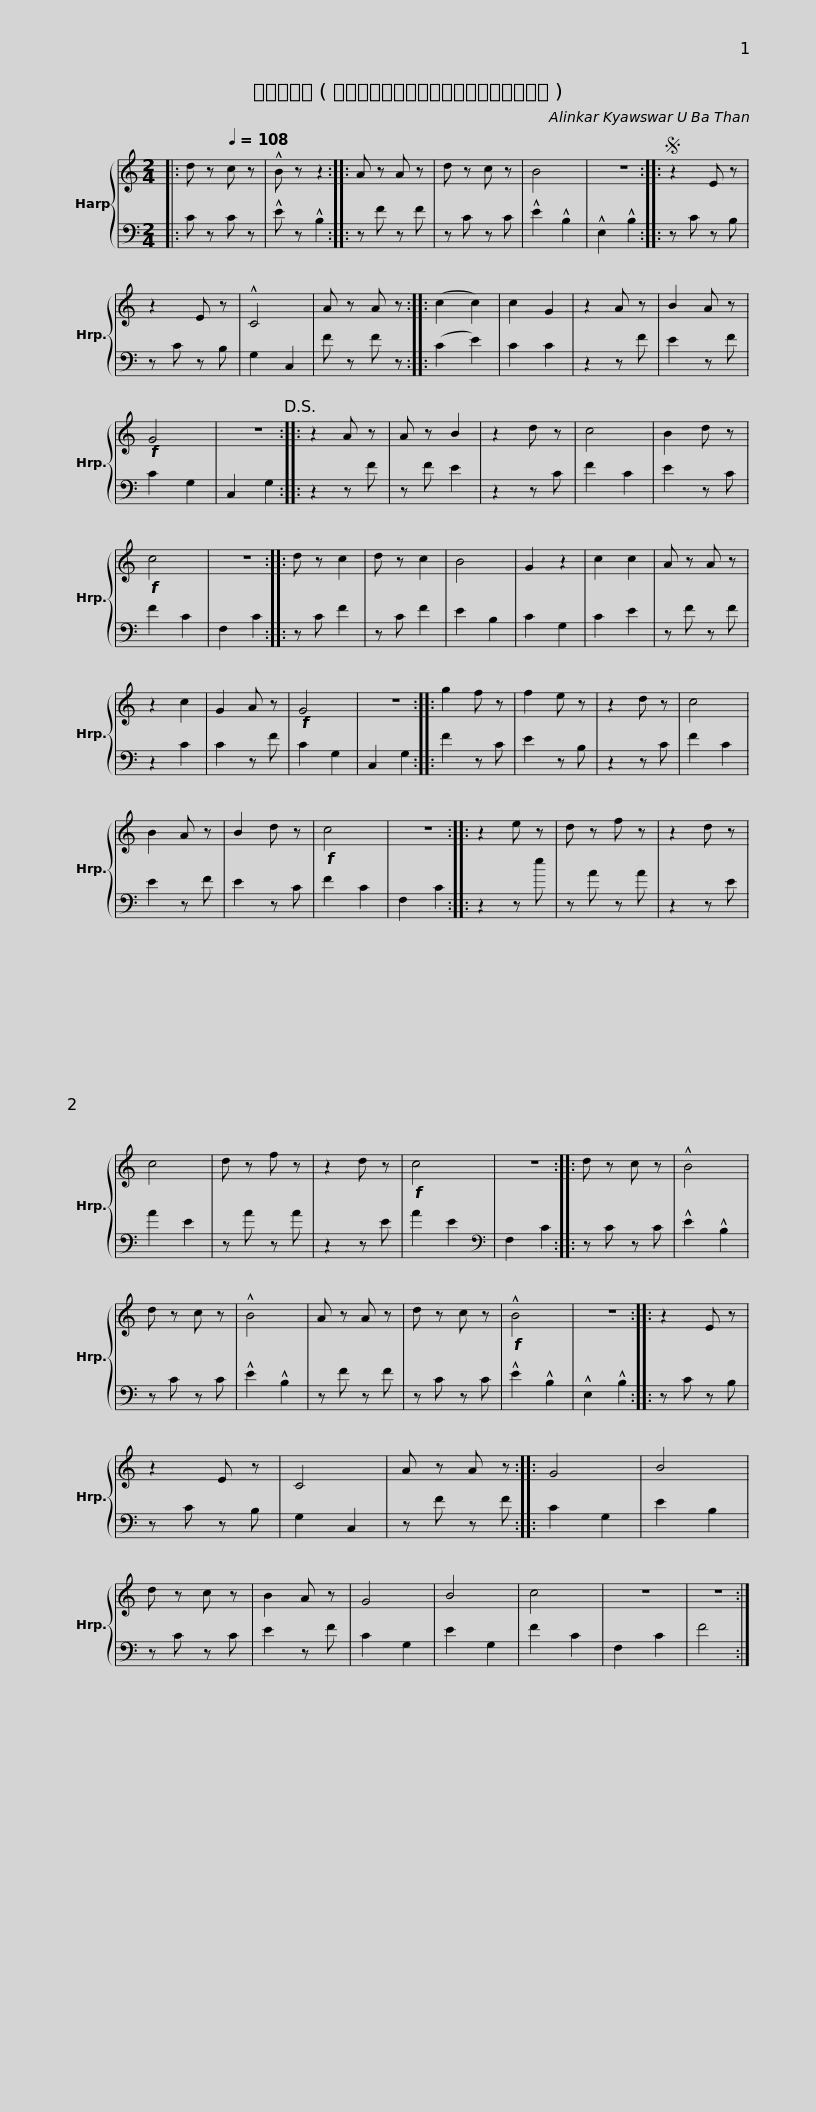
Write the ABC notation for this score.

X:1
%%score { 1 | 2 }
L:1/8
M:2/4
I:linebreak $
K:C
V:1 treble
V:2 bass
V:1
|: d z[Q:1/4=108] c z | !^!B z z2 :: A z A z | d z c z | B4 | %5
 z4 ::S z2 E z | z2 E z | !^!C4 | A z A z ::$ %10
 (c2 c2) | c2 G2 | z2 A z | B2 A z |!f! G4 | %15
 z4!D.S.! :: z2 A z | A z B2 | z2 d z | c4 | %20
 B2 d z |!f! c4 | z4 ::$ d z c2 | d z c2 | %25
 B4 | G2 z2 | c2 c2 | A z A z | z2 c2 | %30
 G2 A z |!f! G4 | z4 :: g2 f z | f2 e z | %35
 z2 d z |$ c4 | B2 A z | B2 d z |!f! c4 | %40
 z4 :: z2 e z | d z f z | z2 d z | c4 | %45
 d z f z | z2 d z |$!f! c4 | z4 :: d z c z | %50
 !^!B4 | d z c z | !^!B4 | A z A z | d z c z | %55
!f! !^!B4 | z4 :: z2 E z |$ z2 E z | C4 | %60
 A z A z :: G4 | B4 | d z c z | B2 A z | %65
 G4 | B4 | c4 | z4 | z4 :| %70
V:2
|: C z C z | !^!E z !^!B,2 :: z F z F | z C z C | !^!E2 !^!B,2 | %5
 !^!E,2 !^!B,2 :: z C z B, | z C z B, | G,2 C,2 | F z F z ::$ %10
 (C2 E2) | C2 C2 | z2 z F | E2 z F | C2 G,2 | %15
 C,2 G,2 :: z2 z F | z F E2 | z2 z C | F2 C2 | %20
 E2 z C | F2 C2 | F,2 C2 ::$ z C F2 | z C F2 | %25
 E2 B,2 | C2 G,2 | C2 E2 | z F z F | z2 C2 | %30
 C2 z F | C2 G,2 | C,2 G,2 :: F2 z C | E2 z B, | %35
 z2 z C |$ F2 C2 | E2 z F | E2 z C | F2 C2 | %40
 F,2 C2 ::[K:] z2 z e | z A z A | z2 z E | A2 E2 | %45
 z A z A | z2 z E |$ A2 E2 |[K:bass] F,2 C2 :: z C z C | %50
 !^!E2 !^!B,2 | z C z C | !^!E2 !^!B,2 | z F z F | z C z C | %55
 !^!E2 !^!B,2 | !^!E,2 !^!B,2 :: z C z B, |$ z C z B, | G,2 C,2 | %60
 z F z F :: C2 G,2 | E2 B,2 | z C z C | E2 z F | %65
 C2 G,2 | E2 G,2 | F2 C2 | F,2 C2 | F4 :| %70
